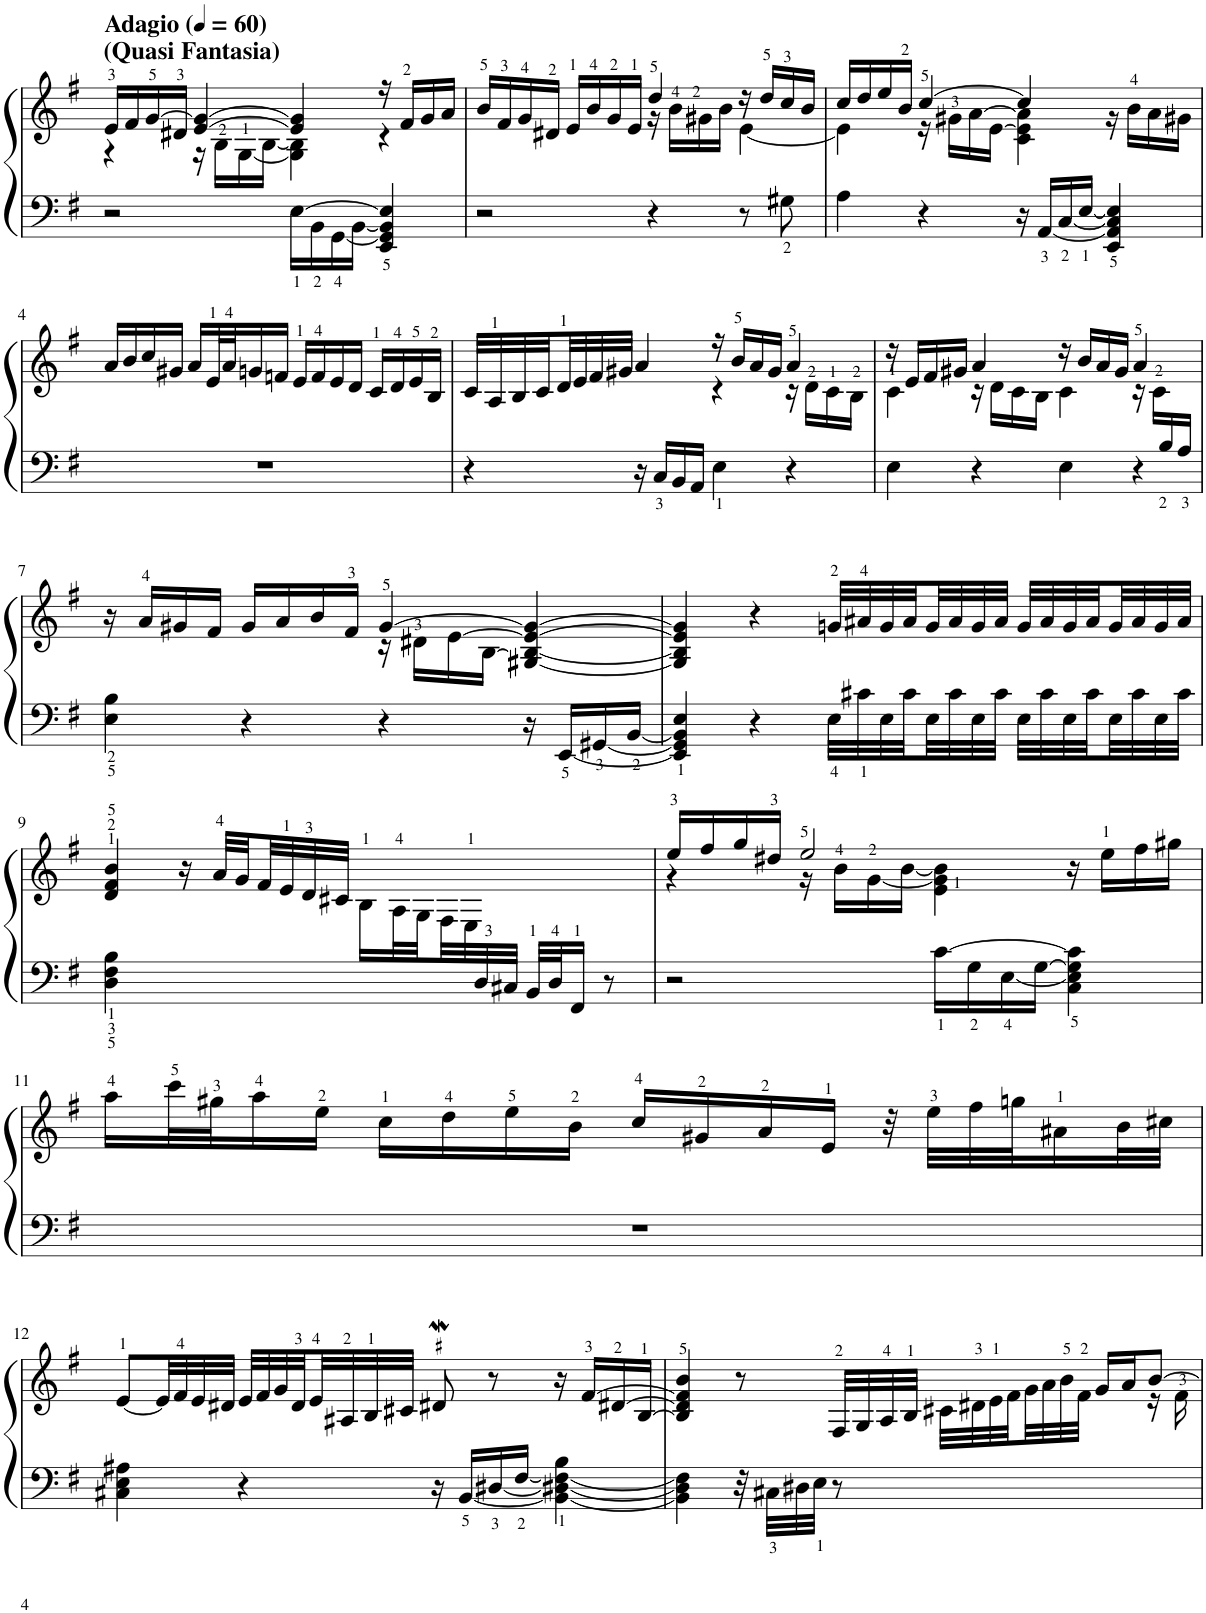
**kern	**kern
*part1	*part1
*staff2	*staff1
*I"Piano	*
*I'Pno.	*
!!LO:PB:g=z
*clefF4	*clefG2
*k[f#]	*k[f#]
*M4/4	*M4/4
*met(c)	*met(c)
*MM60	*MM60
=1	=1
*	*^
!	!LO:TX:a:B:t=Adagio (	!
!	!LO:TX:a:B:t=)	!
!	!LO:TX:a:t=(Quasi Fantasia)	!
2r	16e/LL	4r
.	16f#/	.
.	[>16g/	.
.	16d#X/JJ	.
.	[4e/ 4g/_	16r
.	.	16B\LL
.	.	[16G\
.	.	[16B\JJ
[>16E\LL	4e/] 4g/]	4G\] 4B\]
16BB\	.	.
[<16GG\	.	.
[<16BB\JJ	.	.
4EE/;< 4GG/];< 4BB/];< 4E/];<	16r	4r
.	16f#/LL	.
.	16g/	.
.	16a/JJ	.
=2	=2	=2
2r	16b/LL	2ryy
.	16f#/	.
.	16g/	.
.	16d#X/JJ	.
.	16e/LL	.
.	16b/	.
.	16g/	.
.	16e/JJ	.
4r	4dd/	16r
.	.	16b\LL
.	.	16g#X\
.	.	16b\JJ
8r	16r	[4e\
.	16dd/LL	.
8G#X\	16cc/	.
.	16b/JJ	.
=3	=3	=3
4A\	16cc/LL	4e\]
.	16dd/	.
.	16ee/	.
.	16b/JJ	.
4r	[4cc/	16r
.	.	16g#X\LL
.	.	[>16a\
.	.	[>16e\JJ
16r	4cc/]	4c\ 4e\] 4a\]
[16AA/LL	.	.
[16C/	.	.
[16E/JJ	.	.
4EE/ 4AA/] 4C/] 4E/]	4ryy	16r
.	.	16b\LL
.	.	16a\
.	.	16g#X\JJ
*	*v	*v
!!LO:LB:g=z
=4	=4
1r	16a/LL
.	16b/
.	16cc/
.	16g#X/JJ
.	16a/LL
.	32e/L
.	32a/J
.	16gn/
.	16fn/JJ
.	16e/LL
.	16f/
.	16e/
.	16d/JJ
.	16c/LL
.	16d/
.	16e/
.	16B/JJ
=5	=5
*	*^
4r	32c/LLL	2ryy
.	32A/	.
.	32B/	.
.	32c/	.
.	32d/	.
.	32e/	.
.	32f#/	.
.	32g#X/JJJ	.
16r	4a/	.
16C/LL	.	.
16BB/	.	.
16AA/JJ	.	.
4E\	16r	4r
.	16b/LL	.
.	16a/	.
.	16g#/JJ	.
4r	4a/	16r
.	.	16d\LL
.	.	16c\
.	.	16B\JJ
=6	=6	=6
*^	*	*
2..ryy	4E\	16r	4c\
.	.	16e/LL	.
.	.	16f#/	.
.	.	16g#X/JJ	.
.	4r	4a/	16r
.	.	.	16d\LL
.	.	.	16c\
.	.	.	16B\JJ
.	4E\	16r	4c\
.	.	16b/LL	.
.	.	16a/	.
.	.	16g#/JJ	.
.	4r	4a/	16r
.	.	.	16c\LL
16B/	.	.	8ryy
16A/JJ	.	.	.
*v	*v	*	*
!!LO:LB:g=z	!!
=7	=7	=7
4E\ 4B\	16r	2ryy
.	16a/LL	.
.	16g#X/	.
.	16f#/JJ	.
4r	16g#/LL	.
.	16a/	.
.	16b/	.
.	16f#/JJ	.
4r	[4g#/	16r
.	.	16d#X\LL
.	.	[>16e\
.	.	[>16B\JJ
16r	[4G#X/ 4B/_ 4e/_ 4g#/_	4ryy
[16EE/LL	.	.
[16GG#X/	.	.
[16BB/JJ	.	.
*	*v	*v
=8	=8
4EE/] 4GG#/] 4BB/] 4E/	4G#/] 4B/] 4e/] 4g#/]
4r	4r
32E\LLL	32gn/LLL
32c#X\	32a#X/
32E\	32g/
32c#\	32a#/
32E\	32g/
32c#\	32a#/
32E\	32g/
32c#\JJJ	32a#/JJJ
32E\LLL	32g/LLL
32c#\	32a#/
32E\	32g/
32c#\	32a#/
32E\	32g/
32c#\	32a#/
32E\	32g/
32c#\JJJ	32a#/JJJ
!!LO:LB:g=z
=9	=9
*^	*
8.ryy	4D\ 4F#\ 4B\	4d/ 4f#/ 4b/
.	4ryy	16r
.	.	32a/LLL
.	.	32g/
.	.	32f#/
.	.	32e/
.	.	32d/
.	.	32c#X/JJJ
.	2ryy	16B\LL
.	.	32A\L
.	.	32G\
.	.	32F#\
.	.	32E\
32D/	.	8.ryy
32C#X/JJJ	.	.
32BB/LLL	.	.
32D/J	.	.
16FF#/JJ	.	.
8ryy	.	8r
*v	*v	*
=10	=10
*	*^
2r	16ee/LL	4r
.	16ff#/	.
.	16gg/	.
.	16dd#X/JJ	.
.	2ee/	16r
.	.	16b\LL
.	.	[16g\
.	.	[16b\JJ
[16c\LL	.	4e\ 4g\] 4b\]
16G\	.	.
[<16E\	.	.
[16G\JJ	.	.
4C\ 4E\] 4G\] 4c\]	16r	4ryy
.	16ee\LL	.
.	16ff#\	.
.	16gg#X\JJ	.
*	*v	*v
!!LO:LB:g=z
=11	=11
1r	16aa\LL
.	32ccc\L
.	32gg#X\J
.	16aa\
.	16ee\JJ
.	16cc\LL
.	16dd\
.	16ee\
.	16b\JJ
.	16cc/LL
.	16g#X/
.	16a/
.	16e/JJ
.	32r
.	32ee\LLL
.	32ff#\
.	32ggn\J
.	16a#X\
.	32b\L
.	32cc#X\JJJ
!!LO:LB:g=z
=12	=12
4C#X\ 4E\ 4A#X\	[8e/L
.	32e/LL]
.	32f#/
.	32e/
.	32d#X/JJJ
4r	32e/LLL
.	32f#/
.	32g/
.	32d#/
.	32e/
.	32A#X/
.	32B/
.	32c#X/JJJ
!	!LO:MOR:acc=#
16r	8d#XW/
[<16BB/LL	.
[<16D#X/	8r
[<16F#/JJ	.
4BB\_ 4D#X\_ 4F#\_ 4B\	16r
.	[>16f#/LL
.	[>16d#X/
.	[>16B/JJ
=13	=13
*	*^
4BB\] 4D#\] 4F#\]	4B/] 4d#/] 4f#/] 4b/	2..ryy
32r	8r	.
32C#X\LLL	.	.
32D#X\	.	.
32E\JJJ	.	.
8r	32F#/LLL	.
.	32G/	.
.	32A/	.
.	32B/JJJ	.
2ryy	32c#X\LLL	.
.	32d#X\	.
.	32e\	.
.	32f#\	.
.	32g\	.
.	32a\	.
.	32b\	.
.	32f#\JJJ	.
.	16g/LL	.
.	16a/J	.
.	[8b/J	16r
.	.	16f#\
*	*v	*v
=	=
*-	*-
